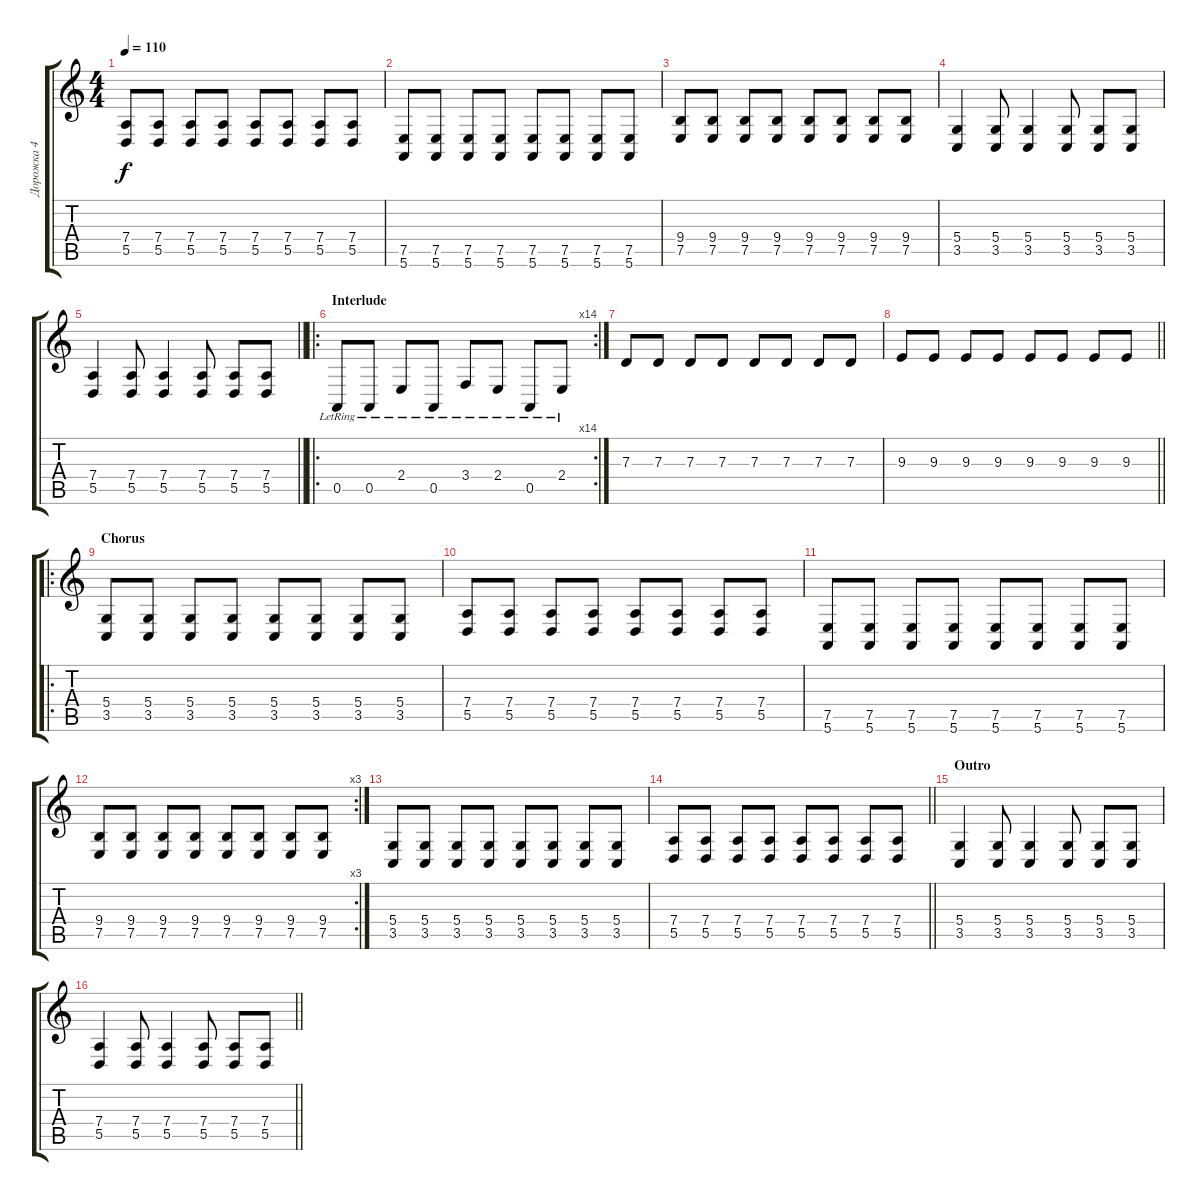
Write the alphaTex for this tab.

\track ("Дорожка 4" "Дорожка 4") {instrument synthvoice}
\staff {score tabs}
\tuning (E4 B3 G3 D3 A2 E2) {hide}
\ts (4 4)
\tempo 110
\clef g2
\ks c
(7.4 5.5).8{dy f} (7.4 5.5).8 (7.4 5.5).8 (7.4 5.5).8 (7.4 5.5).8 (7.4 5.5).8 (7.4 5.5).8 (7.4 5.5).8 |
(7.5 5.6).8 (7.5 5.6).8 (7.5 5.6).8 (7.5 5.6).8 (7.5 5.6).8 (7.5 5.6).8 (7.5 5.6).8 (7.5 5.6).8 |
(9.4 7.5).8 (9.4 7.5).8 (9.4 7.5).8 (9.4 7.5).8 (9.4 7.5).8 (9.4 7.5).8 (9.4 7.5).8 (9.4 7.5).8 |
(5.4 3.5).4 (5.4 3.5).8 (5.4 3.5).4 (5.4 3.5).8 (5.4 3.5).8 (5.4 3.5).8 |
\barLineRight lightlight
(7.4 5.5).4 (7.4 5.5).8 (7.4 5.5).4 (7.4 5.5).8 (7.4 5.5).8 (7.4 5.5).8 |
\ro
\rc 14
\section ("" "Interlude")
0.5{lr}.8 0.5{lr}.8 2.4{lr}.8 0.5{lr}.8 3.4{lr}.8 2.4{lr}.8 0.5{lr}.8 2.4{lr}.8 |
7.3.8{volume 8 instrument electricguitarjazz} 7.3.8 7.3.8 7.3.8 7.3.8 7.3.8 7.3.8 7.3.8 |
\barLineRight lightlight
9.3.8 9.3.8 9.3.8 9.3.8 9.3.8 9.3.8 9.3.8 9.3.8 |
\ro
\section ("" "Chorus")
(5.4 3.5).8{volume 16 instrument electricguitarjazz} (5.4 3.5).8 (5.4 3.5).8 (5.4 3.5).8 (5.4 3.5).8 (5.4 3.5).8 (5.4 3.5).8 (5.4 3.5).8 |
(7.4 5.5).8 (7.4 5.5).8 (7.4 5.5).8 (7.4 5.5).8 (7.4 5.5).8 (7.4 5.5).8 (7.4 5.5).8 (7.4 5.5).8 |
(7.5 5.6).8 (7.5 5.6).8 (7.5 5.6).8 (7.5 5.6).8 (7.5 5.6).8 (7.5 5.6).8 (7.5 5.6).8 (7.5 5.6).8 |
\rc 3
(9.4 7.5).8 (9.4 7.5).8 (9.4 7.5).8 (9.4 7.5).8 (9.4 7.5).8 (9.4 7.5).8 (9.4 7.5).8 (9.4 7.5).8 |
(5.4 3.5).8 (5.4 3.5).8 (5.4 3.5).8 (5.4 3.5).8 (5.4 3.5).8 (5.4 3.5).8 (5.4 3.5).8 (5.4 3.5).8 |
\barLineRight lightlight
(7.4 5.5).8 (7.4 5.5).8 (7.4 5.5).8 (7.4 5.5).8 (7.4 5.5).8 (7.4 5.5).8 (7.4 5.5).8 (7.4 5.5).8 |
\section ("" "Outro")
(5.4 3.5).4 (5.4 3.5).8 (5.4 3.5).4 (5.4 3.5).8 (5.4 3.5).8 (5.4 3.5).8 |
\barLineRight lightlight
(7.4 5.5).4 (7.4 5.5).8 (7.4 5.5).4 (7.4 5.5).8 (7.4 5.5).8 (7.4 5.5).8
